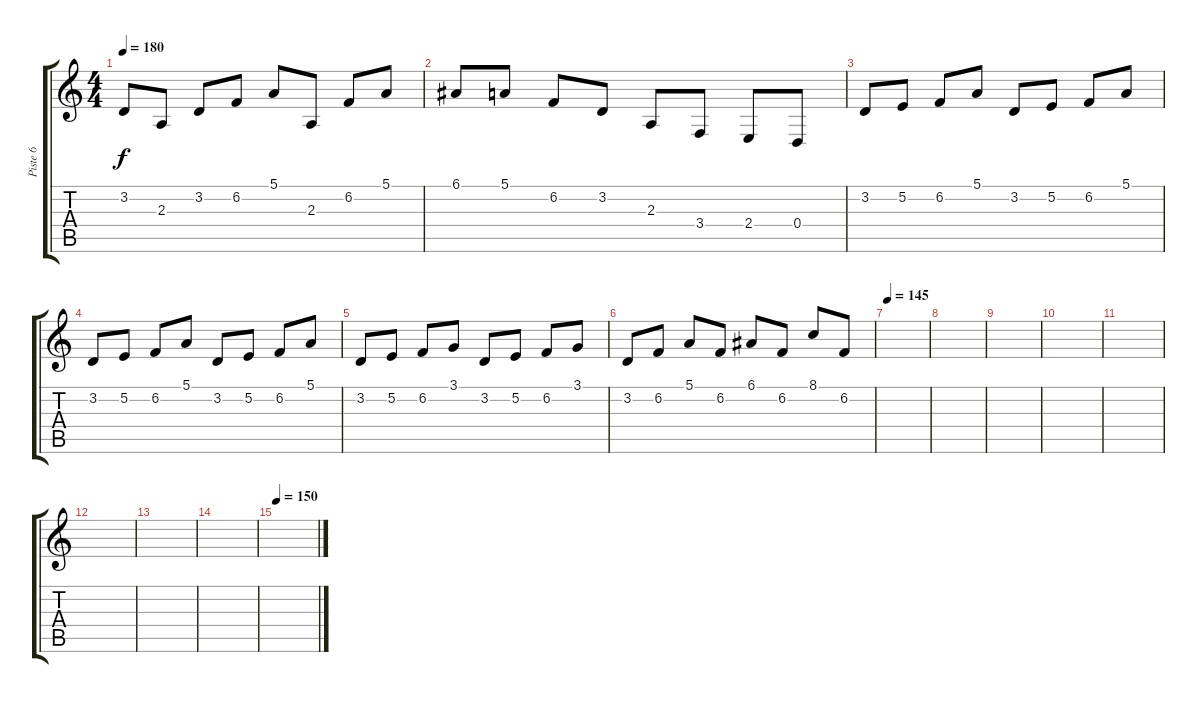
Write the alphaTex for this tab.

\track ("Piste 6" "Piste 6") {instrument acousticgrandpiano}
\staff {score tabs}
\tuning (E4 B3 G3 D3 A2 D2) {hide}
\ts (4 4)
\tempo 180
\clef g2
\ks c
3.2.8{dy f} 2.3.8 3.2.8 6.2.8 5.1.8 2.3.8 6.2.8 5.1.8 |
6.1.8 5.1.8 6.2.8 3.2.8 2.3.8 3.4.8 2.4.8 0.4.8 |
3.2.8 5.2.8 6.2.8 5.1.8 3.2.8 5.2.8 6.2.8 5.1.8 |
3.2.8 5.2.8 6.2.8 5.1.8 3.2.8 5.2.8 6.2.8 5.1.8 |
3.2.8 5.2.8 6.2.8 3.1.8 3.2.8 5.2.8 6.2.8 3.1.8 |
3.2.8 6.2.8 5.1.8 6.2.8 6.1.8 6.2.8 8.1.8 6.2.8 |
\tempo 145
|
|
|
|
|
|
|
|
\tempo 150
